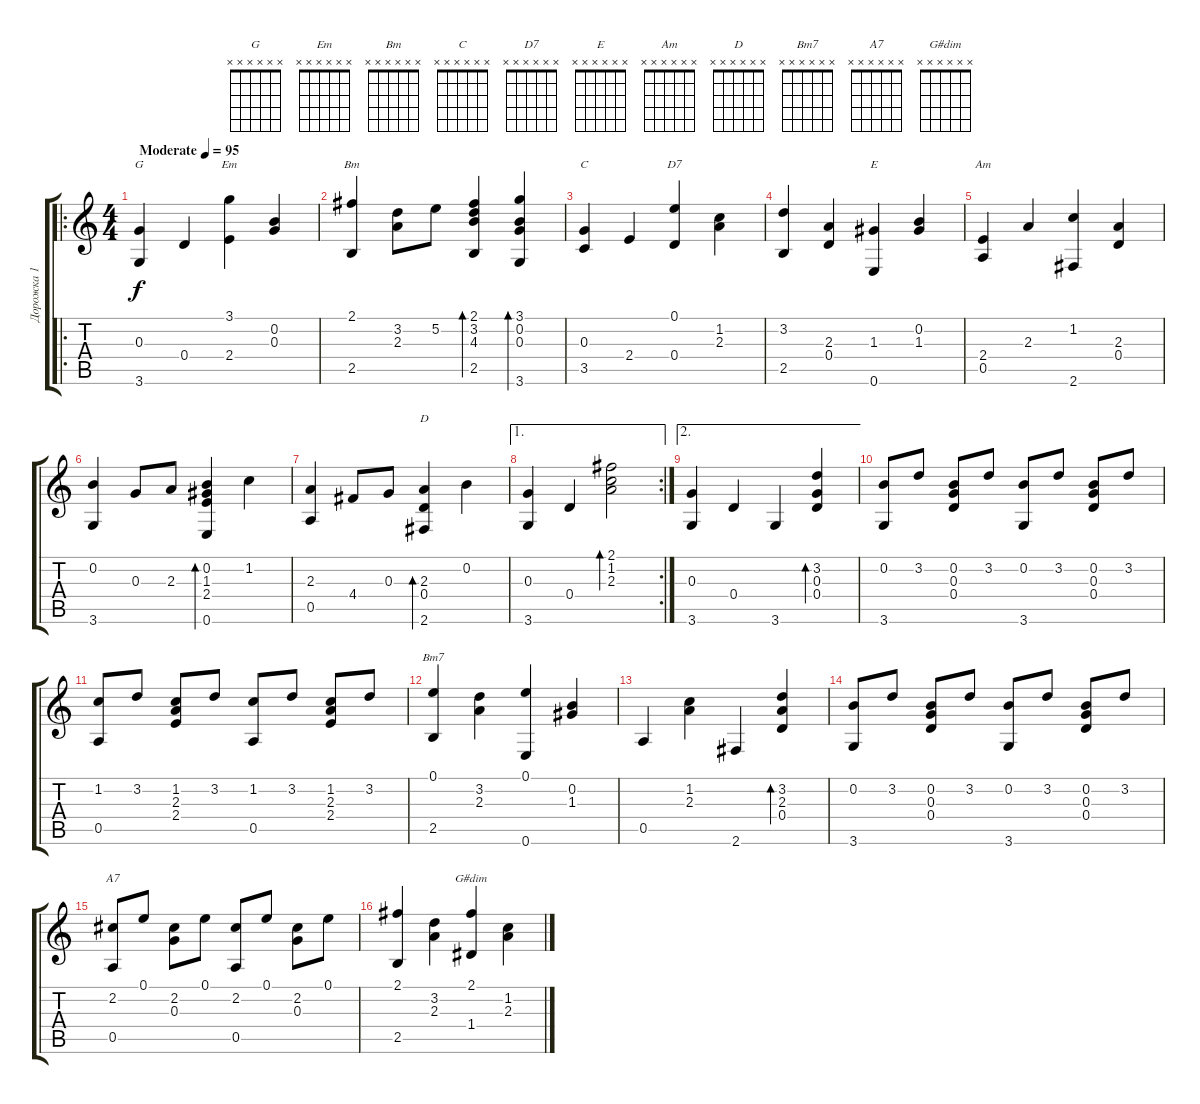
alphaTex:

\track ("Дорожка 1" "Дорожка 1") {instrument acousticguitarsteel}
\staff {score tabs}
\tuning (E4 B3 G3 D3 A2 E2) {hide}
\chord ("G" x x x x x x)
\chord ("Em" x x x x x x)
\chord ("Bm" x x x x x x)
\chord ("C" x x x x x x)
\chord ("D7" x x x x x x)
\chord ("E" x x x x x x)
\chord ("Am" x x x x x x)
\chord ("D" x x x x x x)
\chord ("Bm7" x x x x x x)
\chord ("A7" x x x x x x)
\chord ("G#dim" x x x x x x)
\ro
\ts (4 4)
\tempo (95 "Moderate")
\clef g2
\ks c
(0.3 3.6).4{ch "G" dy f instrument acousticguitarsteel} 0.4.4 (3.1 2.4).4{ch "Em"} (0.2 0.3).4 |
(2.1 2.5).4{ch "Bm"} (3.2 2.3).8 5.2.8 (2.1 3.2 4.3 2.5).4{bd 60} (3.1 0.2 0.3 3.6).4{bd 60} |
(0.3 3.5).4{ch "C"} 2.4.4 (0.1 0.4).4{ch "D7"} (1.2 2.3).4 |
(3.2 2.5).4 (2.3 0.4).4 (1.3 0.6).4{ch "E"} (0.2 1.3).4 |
(2.4 0.5).4{ch "Am"} 2.3.4 (1.2 2.6).4 (2.3 0.4).4 |
(0.2 3.6).4 0.3.8 2.3.8 (0.2 1.3 2.4 0.6).4{bd 60} 1.2.4 |
(2.3 0.5).4 4.4.8 0.3.8 (2.3 0.4 2.6).4{bd 60 ch "D"} 0.2.4 |
\ae 1
\rc 2
(0.3 3.6).4 0.4.4 (2.1 1.2 2.3).2{bd 60} |
\ae 2
(0.3 3.6).4 0.4.4 3.6.4 (3.2 0.3 0.4).4{bd 60} |
(0.2 3.6).8 3.2.8 (0.2 0.3 0.4).8 3.2.8 (0.2 3.6).8 3.2.8 (0.2 0.3 0.4).8 3.2.8 |
(1.2 0.5).8 3.2.8 (1.2 2.3 2.4).8 3.2.8 (1.2 0.5).8 3.2.8 (1.2 2.3 2.4).8 3.2.8 |
(0.1 2.5).4{ch "Bm7"} (3.2 2.3).4 (0.1 0.6).4 (0.2 1.3).4 |
0.5.4 (1.2 2.3).4 2.6.4 (3.2 2.3 0.4).4{bd 60} |
(0.2 3.6).8 3.2.8 (0.2 0.3 0.4).8 3.2.8 (0.2 3.6).8 3.2.8 (0.2 0.3 0.4).8 3.2.8 |
(2.2 0.5).8{ch "A7"} 0.1.8 (2.2 0.3).8 0.1.8 (2.2 0.5).8 0.1.8 (2.2 0.3).8 0.1.8 |
(2.1 2.5).4 (3.2 2.3).4 (2.1 1.4).4{ch "G#dim"} (1.2 2.3).4
